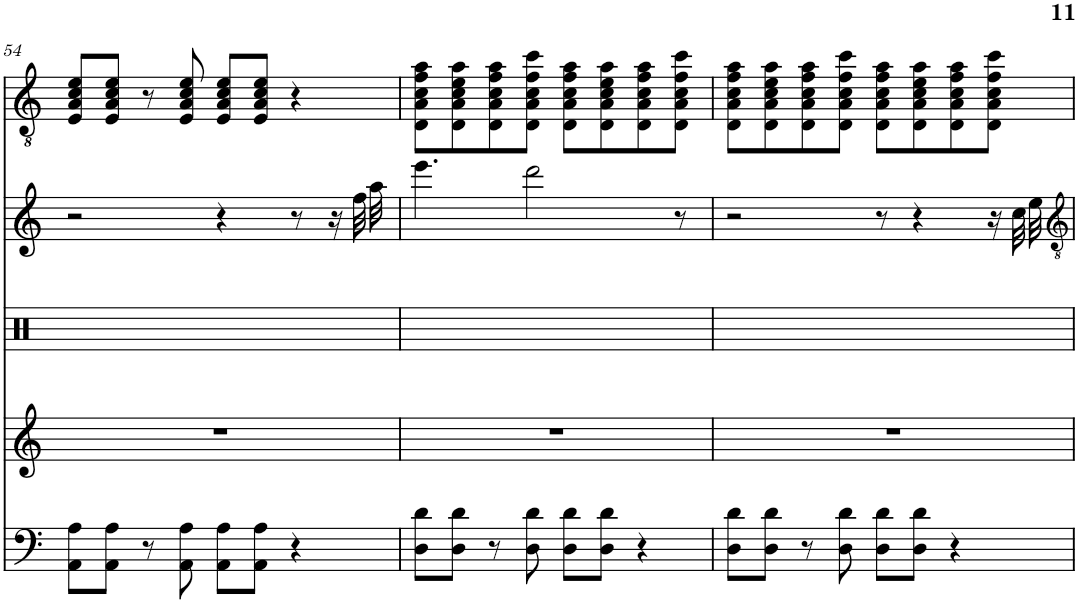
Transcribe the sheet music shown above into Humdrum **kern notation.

**kern	**kern	**kern	**kern	**kern
*part5	*part4	*part3	*part2	*part1
*staff5	*staff4	*staff3	*staff2	*staff1
*I"Voice	*I"Voice	*I"Voice	*I"Voice	*I"Voice
*I'V	*I'V	*I'V	*I'V	*I'V
!!LO:PB:g=z
*clefF4	*clefG2	*clefX	*clefG2	*clefGv2
*k[]	*k[]	*k[]	*k[]	*k[]
*M4/4	*M4/4	*M4/4	*M4/4	*M4/4
=54	=54	=54	=54	=54
8AA\ 8A\L	1r	1ryy	2r	8E/ 8A/ 8c/ 8e/L
8AA\ 8A\J	.	.	.	8E/ 8A/ 8c/ 8e/J
8r	.	.	.	8r
8AA\ 8A\	.	.	.	8E/ 8A/ 8c/ 8e/
8AA\ 8A\L	.	.	4r	8E/ 8A/ 8c/ 8e/L
8AA\ 8A\J	.	.	.	8E/ 8A/ 8c/ 8e/J
4r	.	.	8r	4r
.	.	.	16r	.
.	.	.	32ff\LLL	.
.	.	.	32aa\JJJ	.
=55	=55	=55	=55	=55
8D\ 8d\L	1r	1ryy	4.eee\	8D\ 8A\ 8c\ 8f\ 8a\L
8D\ 8d\J	.	.	.	8D\ 8A\ 8c\ 8e\ 8a\
8r	.	.	.	8D\ 8A\ 8c\ 8f\ 8a\
8D\ 8d\	.	.	2ddd\	8D\ 8A\ 8c\ 8f\ 8cc\J
8D\ 8d\L	.	.	.	8D\ 8A\ 8c\ 8f\ 8a\L
8D\ 8d\J	.	.	.	8D\ 8A\ 8c\ 8e\ 8a\
4r	.	.	.	8D\ 8A\ 8c\ 8f\ 8a\
.	.	.	8r	8D\ 8A\ 8c\ 8f\ 8cc\J
=56	=56	=56	=56	=56
8D\ 8d\L	1r	1ryy	2r	8D\ 8A\ 8c\ 8f\ 8a\L
8D\ 8d\J	.	.	.	8D\ 8A\ 8c\ 8e\ 8a\
8r	.	.	.	8D\ 8A\ 8c\ 8f\ 8a\
8D\ 8d\	.	.	.	8D\ 8A\ 8c\ 8f\ 8cc\J
8D\ 8d\L	.	.	8r	8D\ 8A\ 8c\ 8f\ 8a\L
8D\ 8d\J	.	.	4r	8D\ 8A\ 8c\ 8e\ 8a\
4r	.	.	.	8D\ 8A\ 8c\ 8f\ 8a\
.	.	.	16r	8D\ 8A\ 8c\ 8f\ 8cc\J
.	.	.	32cc\LLL	.
.	.	.	32ee\JJJ	.
=	=	=	=	=
*-	*-	*-	*-	*-
